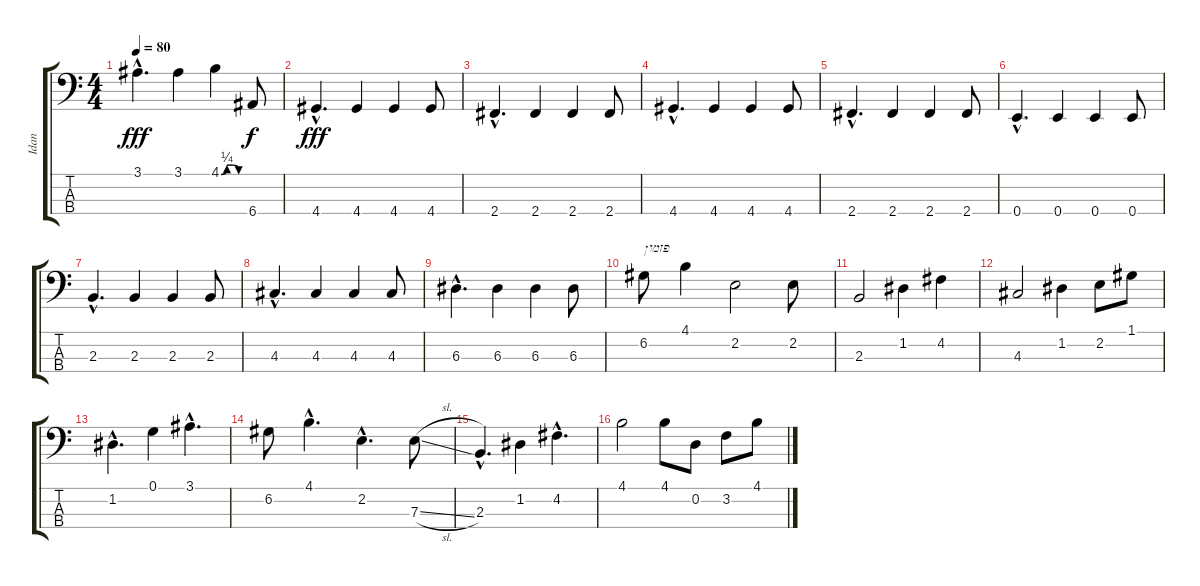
\track ("Idan" "Idan") {instrument electricbassfinger}
\staff {score tabs}
\tuning (G2 D2 A1 E1) {hide}
\ts (4 4)
\tempo 80
\clef f4
\ks c
3.1{hac}.4{d dy fff} 3.1.4 4.1{be (custom 0 0 15 1 30 1 45 0 60 0)}.4 6.4.8{dy f} |
4.4{hac}.4{d dy fff} 4.4.4 4.4.4 4.4.8 |
2.4{hac}.4{d} 2.4.4 2.4.4 2.4.8 |
4.4{hac}.4{d} 4.4.4 4.4.4 4.4.8 |
2.4{hac}.4{d} 2.4.4 2.4.4 2.4.8 |
0.4{hac}.4{d} 0.4.4 0.4.4 0.4.8 |
2.3{hac}.4{d} 2.3.4 2.3.4 2.3.8 |
4.3{hac}.4{d} 4.3.4 4.3.4 4.3.8 |
6.3{hac}.4{d} 6.3.4 6.3.4 6.3.8 |
6.2.8{txt "פזמון"} 4.1.4 2.2.2 2.2.8 |
2.3.2 1.2.4 4.2.4 |
4.3.2 1.2.4 2.2.8 1.1.8 |
1.2{hac}.4{d} 0.1.4 3.1{hac}.4{d} |
6.2.8 4.1{hac}.4{d} 2.2{hac}.4{d} 7.3{sl}.8 |
2.3{hac}.4{d} 1.2.4 4.2{hac}.4{d} |
4.1.2 4.1.8 0.2.8 3.2.8 4.1.8
